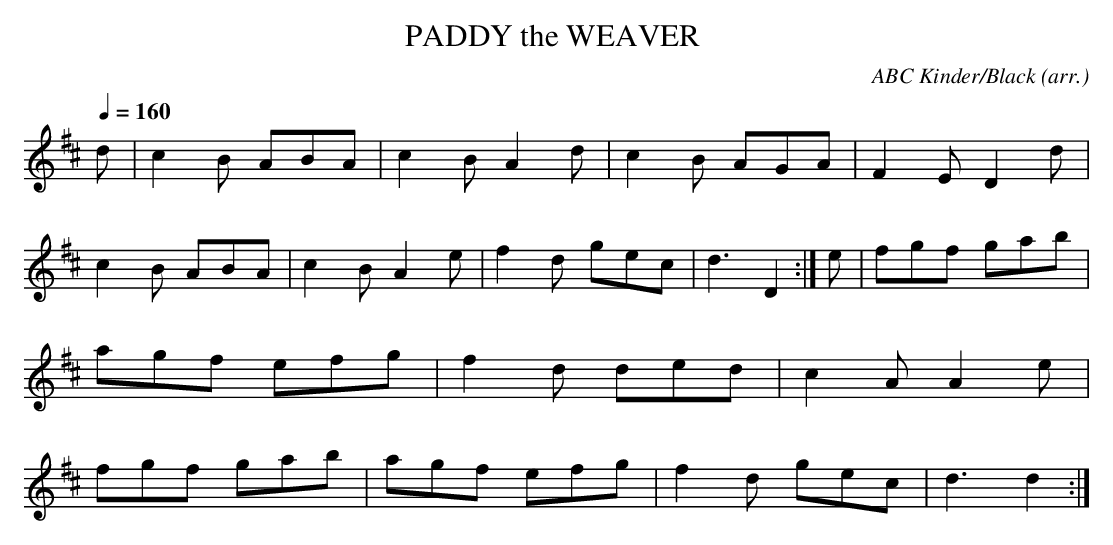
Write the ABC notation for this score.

X:1
T:PADDY the WEAVER \
C:ABC Kinder/Black (arr.)\
D modal tune, in spite of there being no accidentals in the source. But \
I think the c sharps belong in this tune (cf."Black Rogue"). You can \
replace K:D with K:G if you want to hear the modal version.\
M:6/8\
L:1/8\
Q:1/4=160\
K:D\
d|c2B ABA|c2B A2d|c2B AGA|F2E D2d|\
c2B ABA|c2B A2e|f2d gec|d3 D2:|\
e|fgf gab|agf efg|f2 d ded|c2 A A2e|\
fgf gab|agf efg|f2 d gec|d3 d2:|\
\
\
